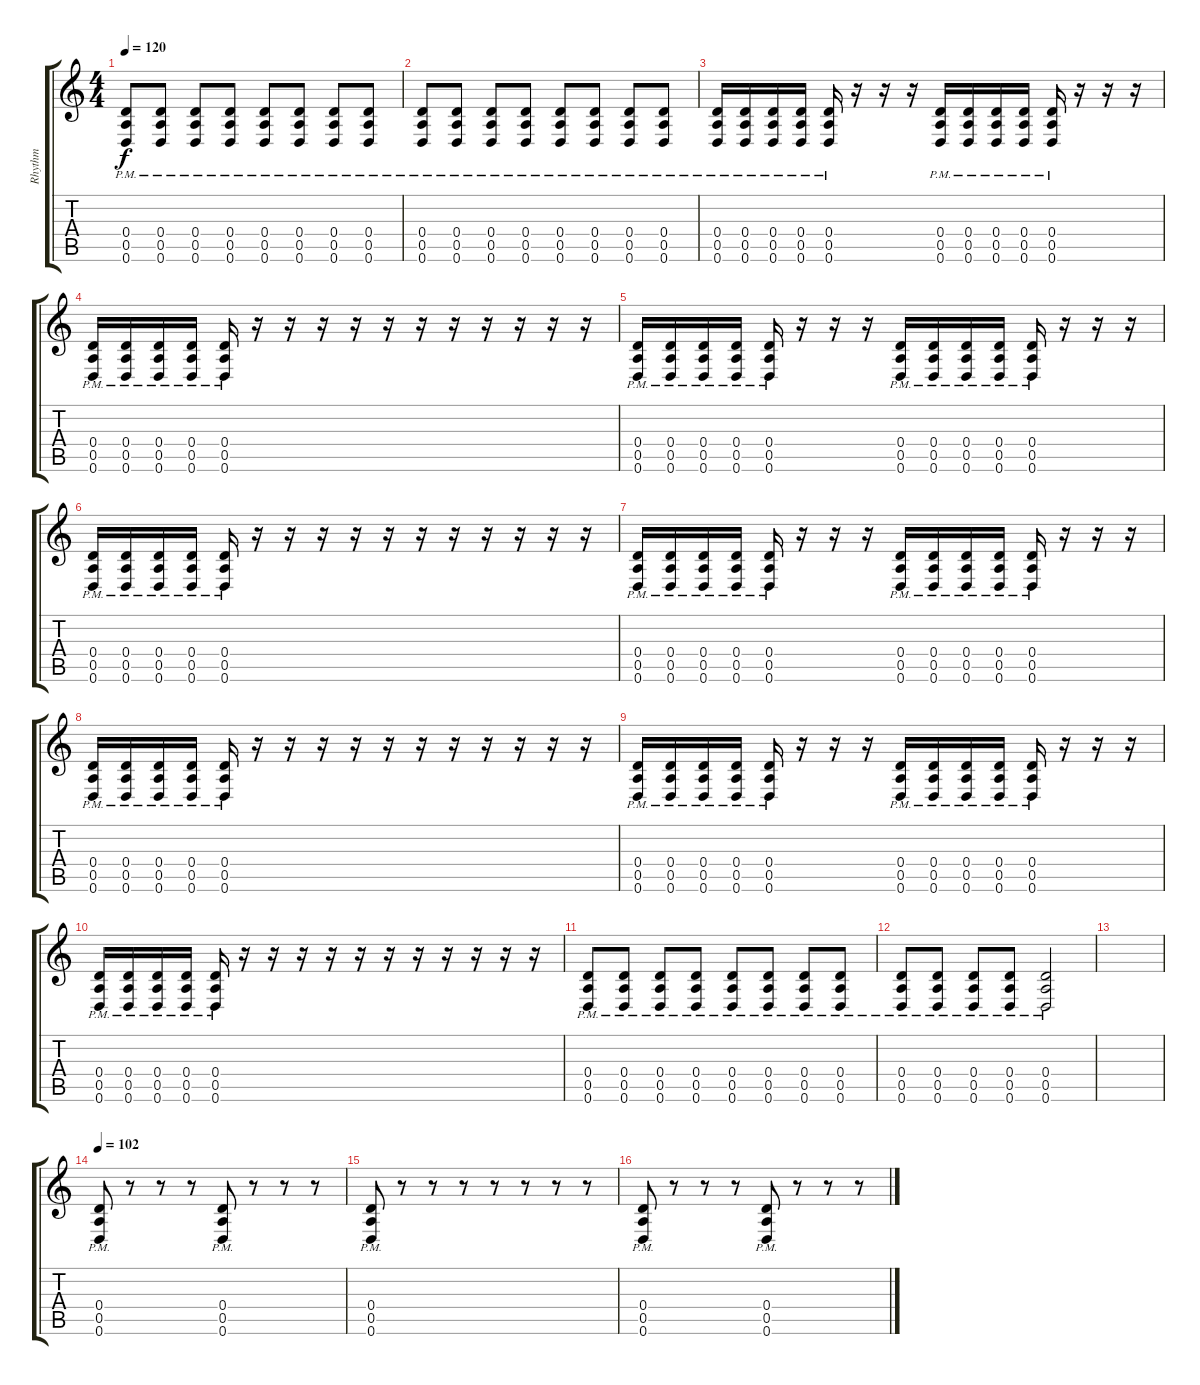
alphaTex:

\track ("Rhythm" "Rhythm") {instrument distortionguitar}
\staff {score tabs}
\tuning (E4 B3 G3 D3 A2 D2) {hide}
\ts (4 4)
\tempo 120
\clef g2
\ks c
(0.4{pm} 0.5{pm} 0.6{pm}).8{dy f} (0.4{pm} 0.5{pm} 0.6{pm}).8 (0.4{pm} 0.5{pm} 0.6{pm}).8 (0.4{pm} 0.5{pm} 0.6{pm}).8 (0.4{pm} 0.5{pm} 0.6{pm}).8 (0.4{pm} 0.5{pm} 0.6{pm}).8 (0.4{pm} 0.5{pm} 0.6{pm}).8 (0.4{pm} 0.5{pm} 0.6{pm}).8 |
(0.4{pm} 0.5{pm} 0.6{pm}).8 (0.4{pm} 0.5{pm} 0.6{pm}).8 (0.4{pm} 0.5{pm} 0.6{pm}).8 (0.4{pm} 0.5{pm} 0.6{pm}).8 (0.4{pm} 0.5{pm} 0.6{pm}).8 (0.4{pm} 0.5{pm} 0.6{pm}).8 (0.4{pm} 0.5{pm} 0.6{pm}).8 (0.4{pm} 0.5{pm} 0.6{pm}).8 |
(0.4{pm} 0.5{pm} 0.6{pm}).16 (0.4{pm} 0.5{pm} 0.6{pm}).16 (0.4{pm} 0.5{pm} 0.6{pm}).16 (0.4{pm} 0.5{pm} 0.6{pm}).16 (0.4{pm} 0.5{pm} 0.6{pm}).16 r.16 r.16 r.16 (0.4{pm} 0.5{pm} 0.6{pm}).16 (0.4{pm} 0.5{pm} 0.6{pm}).16 (0.4{pm} 0.5{pm} 0.6{pm}).16 (0.4{pm} 0.5{pm} 0.6{pm}).16 (0.4{pm} 0.5{pm} 0.6{pm}).16 r.16 r.16 r.16 |
(0.4{pm} 0.5{pm} 0.6{pm}).16 (0.4{pm} 0.5{pm} 0.6{pm}).16 (0.4{pm} 0.5{pm} 0.6{pm}).16 (0.4{pm} 0.5{pm} 0.6{pm}).16 (0.4{pm} 0.5{pm} 0.6{pm}).16 r.16 r.16 r.16 r.16 r.16 r.16 r.16 r.16 r.16 r.16 r.16 |
(0.4{pm} 0.5{pm} 0.6{pm}).16 (0.4{pm} 0.5{pm} 0.6{pm}).16 (0.4{pm} 0.5{pm} 0.6{pm}).16 (0.4{pm} 0.5{pm} 0.6{pm}).16 (0.4{pm} 0.5{pm} 0.6{pm}).16 r.16 r.16 r.16 (0.4{pm} 0.5{pm} 0.6{pm}).16 (0.4{pm} 0.5{pm} 0.6{pm}).16 (0.4{pm} 0.5{pm} 0.6{pm}).16 (0.4{pm} 0.5{pm} 0.6{pm}).16 (0.4{pm} 0.5{pm} 0.6{pm}).16 r.16 r.16 r.16 |
(0.4{pm} 0.5{pm} 0.6{pm}).16 (0.4{pm} 0.5{pm} 0.6{pm}).16 (0.4{pm} 0.5{pm} 0.6{pm}).16 (0.4{pm} 0.5{pm} 0.6{pm}).16 (0.4{pm} 0.5{pm} 0.6{pm}).16 r.16 r.16 r.16 r.16 r.16 r.16 r.16 r.16 r.16 r.16 r.16 |
(0.4{pm} 0.5{pm} 0.6{pm}).16 (0.4{pm} 0.5{pm} 0.6{pm}).16 (0.4{pm} 0.5{pm} 0.6{pm}).16 (0.4{pm} 0.5{pm} 0.6{pm}).16 (0.4{pm} 0.5{pm} 0.6{pm}).16 r.16 r.16 r.16 (0.4{pm} 0.5{pm} 0.6{pm}).16 (0.4{pm} 0.5{pm} 0.6{pm}).16 (0.4{pm} 0.5{pm} 0.6{pm}).16 (0.4{pm} 0.5{pm} 0.6{pm}).16 (0.4{pm} 0.5{pm} 0.6{pm}).16 r.16 r.16 r.16 |
(0.4{pm} 0.5{pm} 0.6{pm}).16 (0.4{pm} 0.5{pm} 0.6{pm}).16 (0.4{pm} 0.5{pm} 0.6{pm}).16 (0.4{pm} 0.5{pm} 0.6{pm}).16 (0.4{pm} 0.5{pm} 0.6{pm}).16 r.16 r.16 r.16 r.16 r.16 r.16 r.16 r.16 r.16 r.16 r.16 |
(0.4{pm} 0.5{pm} 0.6{pm}).16 (0.4{pm} 0.5{pm} 0.6{pm}).16 (0.4{pm} 0.5{pm} 0.6{pm}).16 (0.4{pm} 0.5{pm} 0.6{pm}).16 (0.4{pm} 0.5{pm} 0.6{pm}).16 r.16 r.16 r.16 (0.4{pm} 0.5{pm} 0.6{pm}).16 (0.4{pm} 0.5{pm} 0.6{pm}).16 (0.4{pm} 0.5{pm} 0.6{pm}).16 (0.4{pm} 0.5{pm} 0.6{pm}).16 (0.4{pm} 0.5{pm} 0.6{pm}).16 r.16 r.16 r.16 |
(0.4{pm} 0.5{pm} 0.6{pm}).16 (0.4{pm} 0.5{pm} 0.6{pm}).16 (0.4{pm} 0.5{pm} 0.6{pm}).16 (0.4{pm} 0.5{pm} 0.6{pm}).16 (0.4{pm} 0.5{pm} 0.6{pm}).16 r.16 r.16 r.16 r.16 r.16 r.16 r.16 r.16 r.16 r.16 r.16 |
(0.4{pm} 0.5{pm} 0.6{pm}).8 (0.4{pm} 0.5{pm} 0.6{pm}).8 (0.4{pm} 0.5{pm} 0.6{pm}).8 (0.4{pm} 0.5{pm} 0.6{pm}).8 (0.4{pm} 0.5{pm} 0.6{pm}).8 (0.4{pm} 0.5{pm} 0.6{pm}).8 (0.4{pm} 0.5{pm} 0.6{pm}).8 (0.4{pm} 0.5{pm} 0.6{pm}).8 |
(0.4{pm} 0.5{pm} 0.6{pm}).8 (0.4{pm} 0.5{pm} 0.6{pm}).8 (0.4{pm} 0.5{pm} 0.6{pm}).8 (0.4{pm} 0.5{pm} 0.6{pm}).8 (0.4{pm} 0.5{pm} 0.6{pm}).2 |
|
\tempo 102
(0.4{pm} 0.5{pm} 0.6{pm}).8 r.8 r.8 r.8 (0.4{pm} 0.5{pm} 0.6{pm}).8 r.8 r.8 r.8 |
(0.4{pm} 0.5{pm} 0.6{pm}).8 r.8 r.8 r.8 r.8 r.8 r.8 r.8 |
(0.4{pm} 0.5{pm} 0.6{pm}).8 r.8 r.8 r.8 (0.4{pm} 0.5{pm} 0.6{pm}).8 r.8 r.8 r.8
